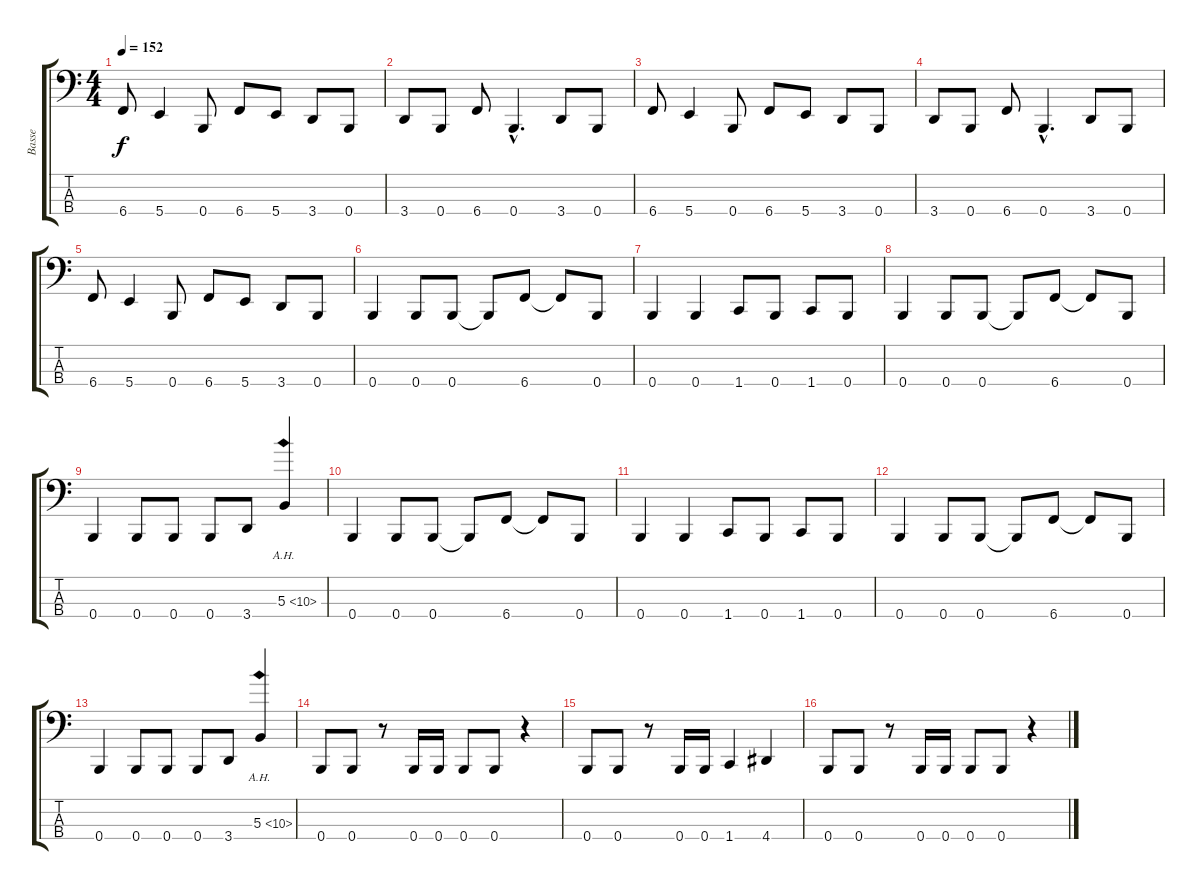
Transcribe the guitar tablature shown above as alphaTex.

\track ("Basse" "Basse") {instrument slapbass1}
\staff {score tabs}
\tuning (E2 B1 Gb1 B0) {hide}
\ts (4 4)
\tempo 152
\clef f4
\ks c
6.4.8{dy f} 5.4.4 0.4.8 6.4.8 5.4.8 3.4.8 0.4.8 |
3.4.8 0.4.8 6.4.8 0.4{hac}.4{d} 3.4.8 0.4.8 |
6.4.8 5.4.4 0.4.8 6.4.8 5.4.8 3.4.8 0.4.8 |
3.4.8 0.4.8 6.4.8 0.4{hac}.4{d} 3.4.8 0.4.8 |
6.4.8 5.4.4 0.4.8 6.4.8 5.4.8 3.4.8 0.4.8 |
0.4.4{volume 8 instrument slapbass1} 0.4.8 0.4.8 0.4{t}.8 6.4.8 6.4{t}.8 0.4.8 |
0.4.4 0.4.4 1.4.8 0.4.8 1.4.8 0.4.8 |
0.4.4 0.4.8 0.4.8 0.4{t}.8 6.4.8 6.4{t}.8 0.4.8 |
0.4.4 0.4.8 0.4.8 0.4.8 3.4.8 5.3{ah 5}.4 |
0.4.4{volume 8 instrument slapbass1} 0.4.8 0.4.8 0.4{t}.8 6.4.8 6.4{t}.8 0.4.8 |
0.4.4 0.4.4 1.4.8 0.4.8 1.4.8 0.4.8 |
0.4.4 0.4.8 0.4.8 0.4{t}.8 6.4.8 6.4{t}.8 0.4.8 |
0.4.4 0.4.8 0.4.8 0.4.8 3.4.8 5.3{ah 5}.4 |
0.4.8 0.4.8 r.8 0.4.16 0.4.16 0.4.8 0.4.8 r.4 |
0.4.8 0.4.8 r.8 0.4.16 0.4.16 1.4.4 4.4.4 |
0.4.8 0.4.8 r.8 0.4.16 0.4.16 0.4.8 0.4.8 r.4
